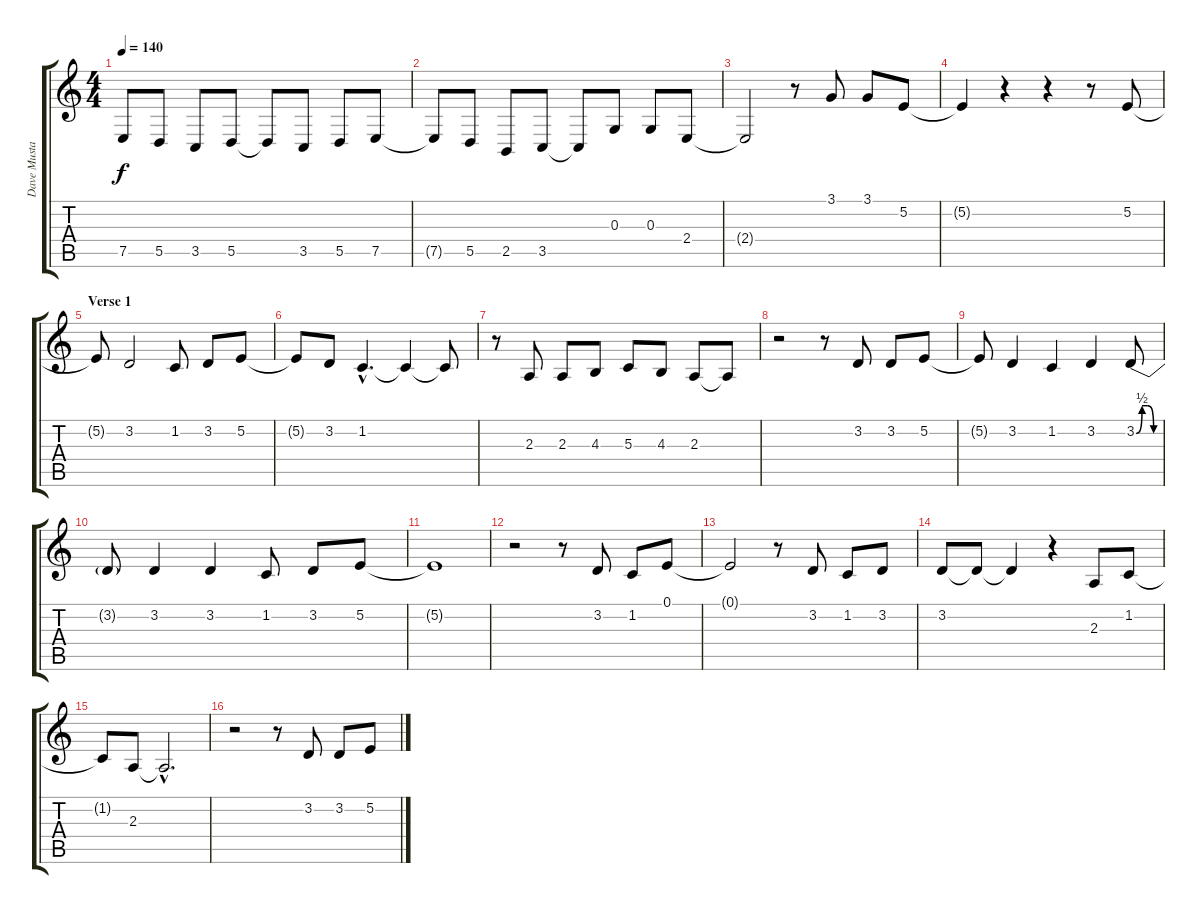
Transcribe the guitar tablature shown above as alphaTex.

\track ("Dave Mustaine Voice" "Dave Musta") {instrument tangoaccordion}
\staff {score tabs}
\tuning (E4 B3 G3 D3 A2 E2) {hide}
\ts (4 4)
\tempo 140
\clef g2
\ks c
7.5{t}.8{dy f} 5.5.8 3.5.8 5.5.8 5.5{t}.8 3.5.8 5.5.8 7.5.8 |
7.5{t}.8 5.5.8 2.5.8 3.5.8 3.5{t}.8 0.3.8 0.3.8 2.4.8 |
2.4{t}.2 r.8 3.1.8 3.1.8 5.2.8 |
5.2{t}.4 r.4 r.4 r.8 5.2.8 |
\section ("" "Verse 1")
5.2{t}.8 3.2.2 1.2.8 3.2.8 5.2.8 |
5.2{t}.8 3.2.8 1.2{hac}.4{d} 1.2{t}.4 1.2{t}.8 |
r.8 2.3.8 2.3.8 4.3.8 5.3.8 4.3.8 2.3.8 2.3{t}.8 |
r.2 r.8 3.2.8 3.2.8 5.2.8 |
5.2{t}.8 3.2.4 1.2.4 3.2.4 3.2{be (custom 0 0 15 2 30 2 45 0 60 0)}.8 |
3.2{t}.8 3.2.4 3.2.4 1.2.8 3.2.8 5.2.8 |
5.2{t}.1 |
r.2 r.8 3.2.8 1.2.8 0.1.8 |
0.1{t}.2 r.8 3.2.8 1.2.8 3.2.8 |
3.2.8 3.2{t}.8 3.2{t}.4 r.4 2.3.8 1.2.8 |
1.2{t}.8 2.3.8 2.3{hac t}.2{d} |
r.2 r.8 3.2.8 3.2.8 5.2.8
